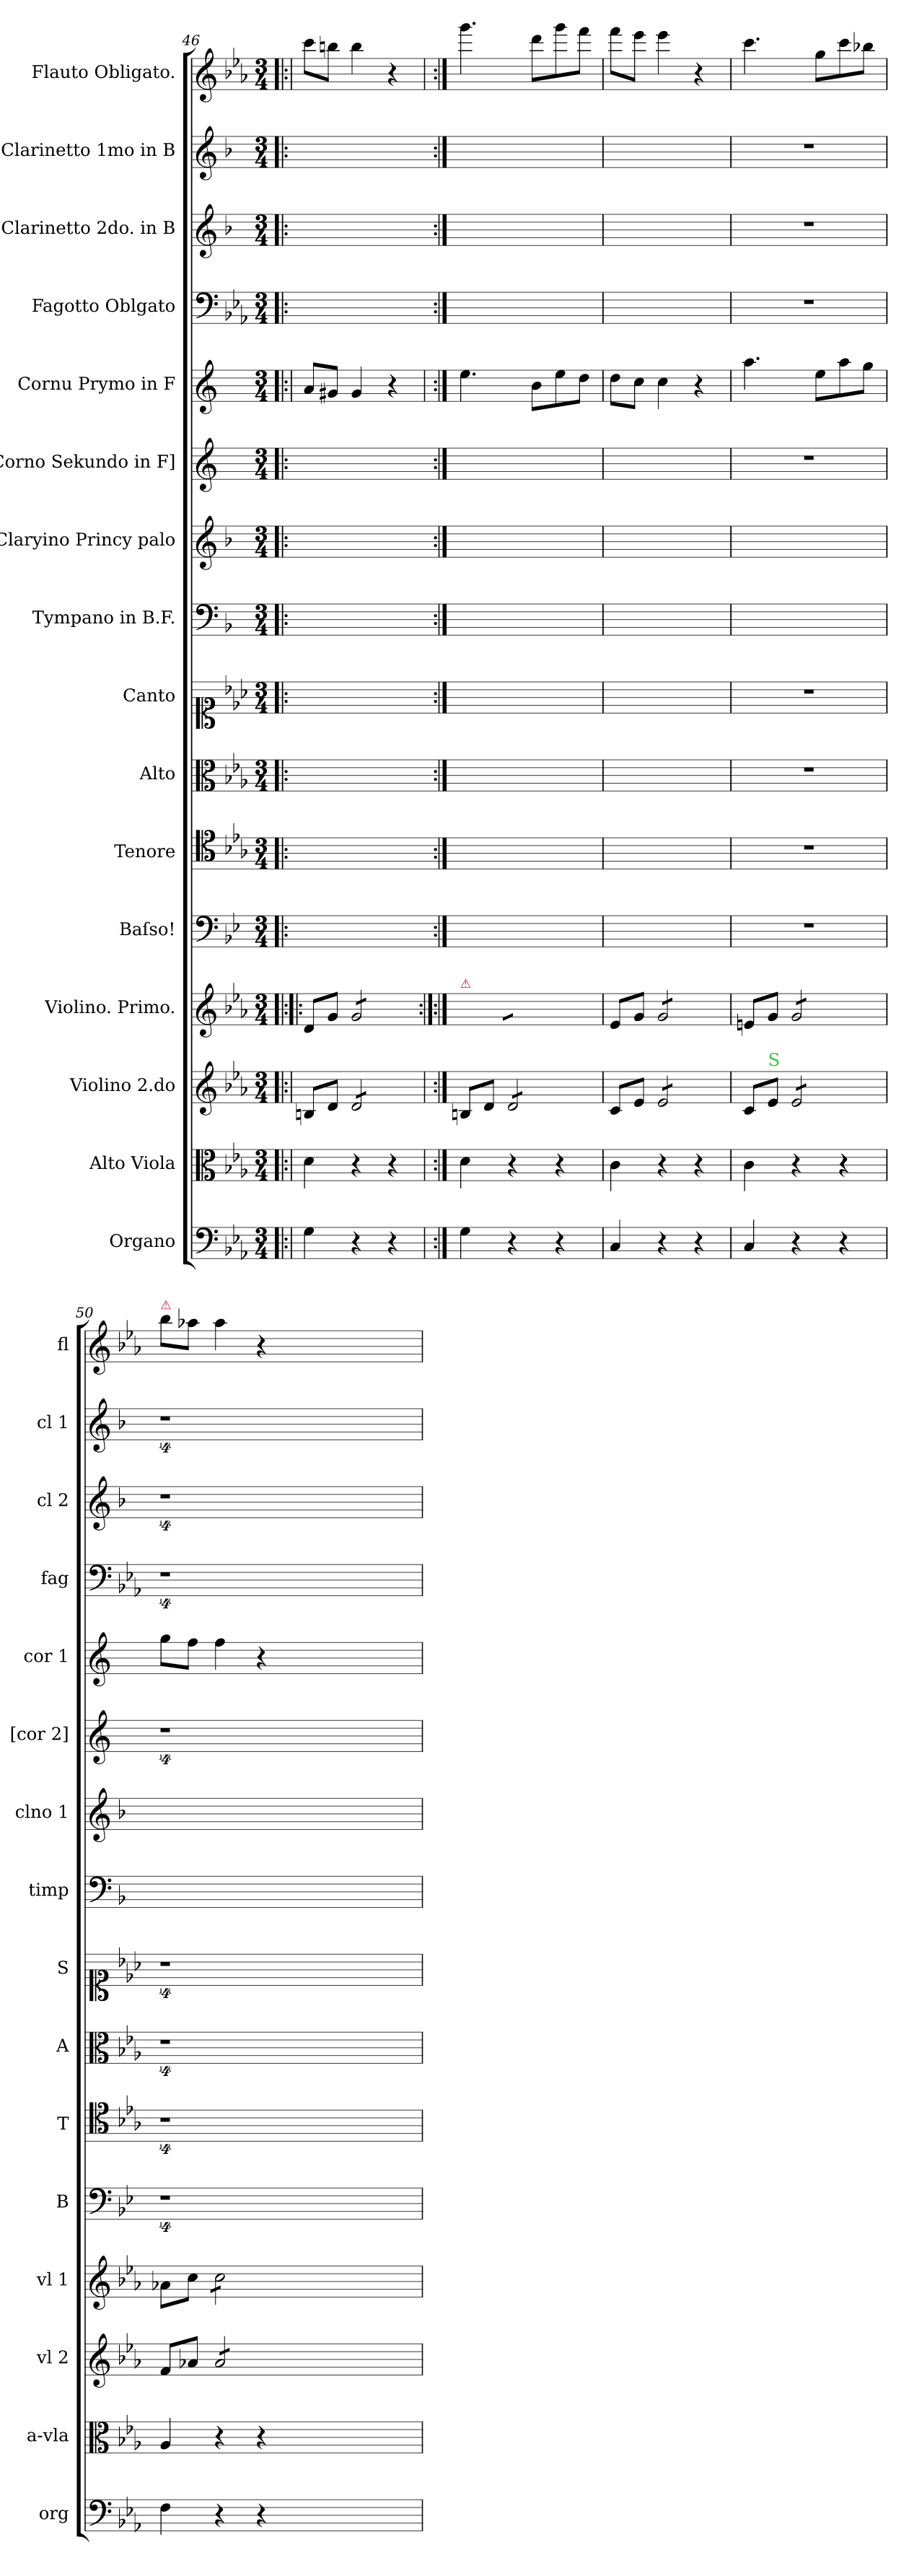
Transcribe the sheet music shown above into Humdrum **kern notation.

**kern	**kern	**kern	**kern	**kern	**kern	**kern	**kern	**kern	**kern	**kern	**kern	**kern	**kern	**kern	**kern
*part16	*part15	*part14	*part13	*part12	*part11	*part10	*part9	*part8	*part7	*part6	*part5	*part4	*part3	*part2	*part1
*staff16	*staff15	*staff14	*staff13	*staff12	*staff11	*staff10	*staff9	*staff8	*staff7	*staff6	*staff5	*staff4	*staff3	*staff2	*staff1
*I"Organo	*I"Alto Viola	*I"Violino 2.do	*I"Violino. Primo.	*I"Baſso!	*I"Tenore	*I"Alto	*I"Canto	*I"Tympano in B.F.	*I"Claryino Princy palo	*I"[Corno Sekundo in F]	*I"Cornu Prymo in F	*I"Fagotto Oblgato	*I"Clarinetto 2do. in B	*I"Clarinetto 1mo in B	*I"Flauto Obligato.
*I'org	*I'a-vla	*I'vl 2	*I'vl 1	*I'B	*I'T	*I'A	*I'S	*I'timp	*I'clno 1	*I'[cor 2]	*I'cor 1	*I'fag	*I'cl 2	*I'cl 1	*I'fl
*clefF4	*clefC3	*clefG2	*clefG2	*clefF4	*clefC4	*clefC3	*clefC1	*clefF4	*clefG2	*clefG2	*clefG2	*clefF4	*clefG2	*clefG2	*clefG2
*	*	*	*	*	*	*	*	*ITrd1c2	*ITrd1c2	*ITrd5c9	*ITrd5c9	*	*ITrd1c2	*ITrd1c2	*
*k[b-e-a-]	*k[b-e-a-]	*k[b-e-a-]	*k[b-e-a-]	*k[b-e-]	*k[b-e-a-]	*k[b-e-a-]	*k[b-e-a-]	*k[b-e-a-]	*k[b-e-a-]	*k[b-e-a-]	*k[b-e-a-]	*k[b-e-a-]	*k[b-e-a-]	*k[b-e-a-]	*k[b-e-a-]
*E-:	*E-:	*E-:	*E-:	*	*E-:	*E-:	*E-:	*E-:	*E-:	*E-:	*E-:	*E-:	*E-:	*E-:	*E-:
*M3/4	*M3/4	*M3/4	*M3/4	*M3/4	*M3/4	*M3/4	*M3/4	*M3/4	*M3/4	*M3/4	*M3/4	*M3/4	*M3/4	*M3/4	*M3/4
=46	=46	=46	=46!|:	=46	=46	=46	=46	=46	=46	=46	=46	=46	=46	=46	=46
4G\	4d\	8Bn/L	8d/L	2.ryy	2.ryy	2.ryy	2.ryy	2.ryy	2.ryy	2.ryy	8c/L	2.ryy	2.ryy	2.ryy	8ccc\L
.	.	8d/J	8g/J	.	.	.	.	.	.	.	8Bn/J	.	.	.	8bbn\J
*	*	*tremolo	*	*	*	*	*	*	*	*	*	*	*	*	*
*	*	*	*tremolo	*	*	*	*	*	*	*	*	*	*	*	*
4r	4r	8d/L	8g/L	.	.	.	.	.	.	.	4B/	.	.	.	4bb\
.	.	8d/	8g/	.	.	.	.	.	.	.	.	.	.	.	.
4r	4r	8d/	8g/	.	.	.	.	.	.	.	4r	.	.	.	4r
.	.	8d/J	8g/J	.	.	.	.	.	.	.	.	.	.	.	.
*	*	*	*Xtremolo	*	*	*	*	*	*	*	*	*	*	*	*
*	*	*Xtremolo	*	*	*	*	*	*	*	*	*	*	*	*	*
=47	=47	=47	=47:|!	=47	=47	=47	=47	=47	=47	=47	=47	=47	=47	=47	=47
!	!	!	!LO:TX:a:color=crimson:t=⚠	!	!	!	!	!	!	!	!	!	!	!	!
4G\	4d\	8Bn/L	8d/Lyy	2.ryy	2.ryy	2.ryy	2.ryy	2.ryy	2.ryy	2.ryy	4.g\	2.ryy	2.ryy	2.ryy	4.ggg\
.	.	8d/J	8g/Jyy	.	.	.	.	.	.	.	.	.	.	.	.
*	*	*tremolo	*	*	*	*	*	*	*	*	*	*	*	*	*
*	*	*	*tremolo	*	*	*	*	*	*	*	*	*	*	*	*
4r	4r	8d/L	8g/yyL	.	.	.	.	.	.	.	.	.	.	.	.
.	.	8d/	8g/yy	.	.	.	.	.	.	.	8d\L	.	.	.	8ddd\L
4r	4r	8d/	8g/yy	.	.	.	.	.	.	.	8g\	.	.	.	8ggg\
.	.	8d/J	8g/yyJ	.	.	.	.	.	.	.	8f\J	.	.	.	8fff\J
*	*	*	*Xtremolo	*	*	*	*	*	*	*	*	*	*	*	*
*	*	*Xtremolo	*	*	*	*	*	*	*	*	*	*	*	*	*
=48	=48	=48	=48	=48	=48	=48	=48	=48	=48	=48	=48	=48	=48	=48	=48
4C/	4c\	8c/L	8e-/L	2.ryy	2.ryy	2.ryy	2.ryy	2.ryy	2.ryy	2.ryy	8f\L	2.ryy	2.ryy	2.ryy	8fff\L
.	.	8e-/J	8g/J	.	.	.	.	.	.	.	8e-\J	.	.	.	8eee-\J
*	*	*tremolo	*	*	*	*	*	*	*	*	*	*	*	*	*
*	*	*	*tremolo	*	*	*	*	*	*	*	*	*	*	*	*
4r	4r	8e-/L	8g/L	.	.	.	.	.	.	.	4e-\	.	.	.	4eee-\
.	.	8e-/	8g/	.	.	.	.	.	.	.	.	.	.	.	.
4r	4r	8e-/	8g/	.	.	.	.	.	.	.	4r	.	.	.	4r
.	.	8e-/J	8g/J	.	.	.	.	.	.	.	.	.	.	.	.
*	*	*	*Xtremolo	*	*	*	*	*	*	*	*	*	*	*	*
*	*	*Xtremolo	*	*	*	*	*	*	*	*	*	*	*	*	*
=49	=49	=49	=49	=49	=49	=49	=49	=49	=49	=49	=49	=49	=49	=49	=49
4C/	4c\	8c/L	8en/L	2.r	2.r	2.r	2.r	2.ryy	2.ryy	2.r	4.cc\	2.r	2.r	2.r	4.ccc\
!	!	!LO:TX:a:color=limegreen:t=S	!	!	!	!	!	!	!	!	!	!	!	!	!
.	.	8e-/J	8g/J	.	.	.	.	.	.	.	.	.	.	.	.
!	!	!LO:TX:a:color=crimson:t=⚠	!	!	!	!	!	!	!	!	!	!	!	!	!
*	*	*tremolo	*	*	*	*	*	*	*	*	*	*	*	*	*
*	*	*	*tremolo	*	*	*	*	*	*	*	*	*	*	*	*
4r	4r	8e-/L	8g/L	.	.	.	.	.	.	.	.	.	.	.	.
.	.	8e-/	8g/	.	.	.	.	.	.	.	8g\L	.	.	.	8gg\L
4r	4r	8e-/	8g/	.	.	.	.	.	.	.	8cc\	.	.	.	8ccc\
.	.	8e-/J	8g/J	.	.	.	.	.	.	.	8b-\J	.	.	.	8bb-X\J
*	*	*	*Xtremolo	*	*	*	*	*	*	*	*	*	*	*	*
*	*	*Xtremolo	*	*	*	*	*	*	*	*	*	*	*	*	*
=50	=50	=50	=50	=50	=50	=50	=50	=50	=50	=50	=50	=50	=50	=50	=50
!	!	!	!	!	!	!	!	!	!	!	!	!	!	!	!LO:TX:a:color=crimson:t=⚠
4F\	4A-/	8f/L	8a-X\L	4%9r	4%9r	4%9r	4%9r	2.ryy	2.ryy	4%9r	8b-\L	4%9r	4%9r	4%9r	8bb-\L
.	.	8a-X/J	8cc\J	.	.	.	.	.	.	.	8a-\J	.	.	.	8aa-X\J
*	*	*tremolo	*	*	*	*	*	*	*	*	*	*	*	*	*
*	*	*	*tremolo	*	*	*	*	*	*	*	*	*	*	*	*
4r	4r	8a-/L	8cc\L	.	.	.	.	.	.	.	4a-\	.	.	.	4aa-\
.	.	8a-/	8cc\	.	.	.	.	.	.	.	.	.	.	.	.
4r	4r	8a-/	8cc\	.	.	.	.	.	.	.	4r	.	.	.	4r
.	.	8a-/J	8cc\J	.	.	.	.	.	.	.	.	.	.	.	.
*	*	*	*Xtremolo	*	*	*	*	*	*	*	*	*	*	*	*
*	*	*Xtremolo	*	*	*	*	*	*	*	*	*	*	*	*	*
1.ryy	1.ryy	1.ryy	1.ryy	.	.	.	.	1.ryy	1.ryy	.	1.ryy	.	.	.	1.ryy
=	=	=	=	=	=	=	=	=	=	=	=	=	=	=	=
*-	*-	*-	*-	*-	*-	*-	*-	*-	*-	*-	*-	*-	*-	*-	*-
